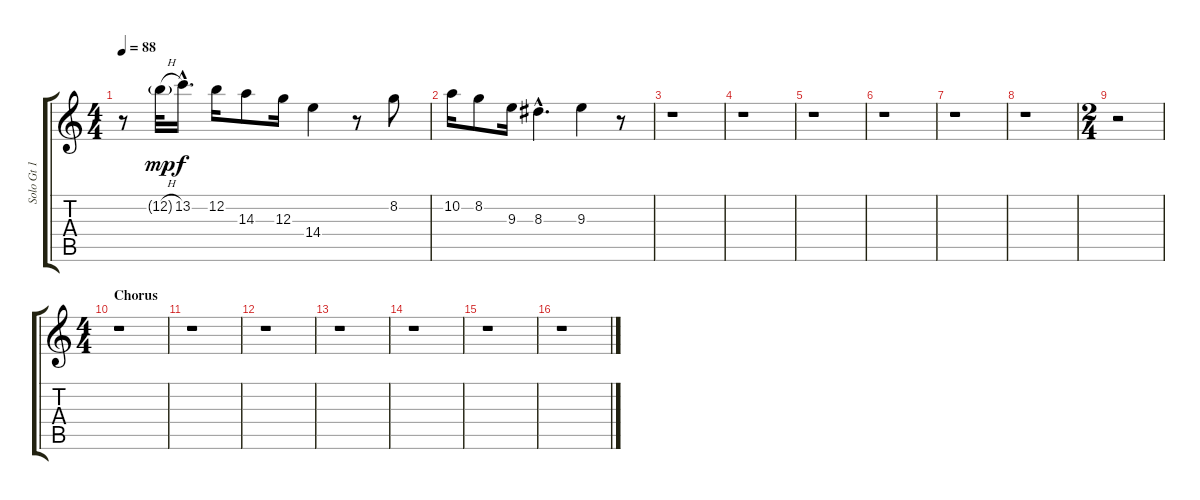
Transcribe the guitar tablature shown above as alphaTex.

\track ("Solo Gt 1" "Solo Gt 1") {instrument overdrivenguitar}
\staff {score tabs}
\tuning (E4 B3 G3 D3 A2 E2) {hide}
\ts (4 4)
\tempo 88
\clef g2
\ks c
r.8{dy f} 12.2{h g}.32{dy mp} 13.2{hac}.16{d dy f} 12.2.16 14.3.8 12.3.16 14.4.4 r.8 8.2.8 |
10.2.16 8.2.8 9.3.16 8.3{hac}.4{d} 9.3.4 r.8 |
r.1 |
r.1 |
r.1 |
r.1 |
r.1 |
r.1 |
\ts (2 4)
r.2 |
\ts (4 4)
\section ("" "Chorus")
r.1 |
r.1 |
r.1 |
r.1 |
r.1 |
r.1 |
r.1
